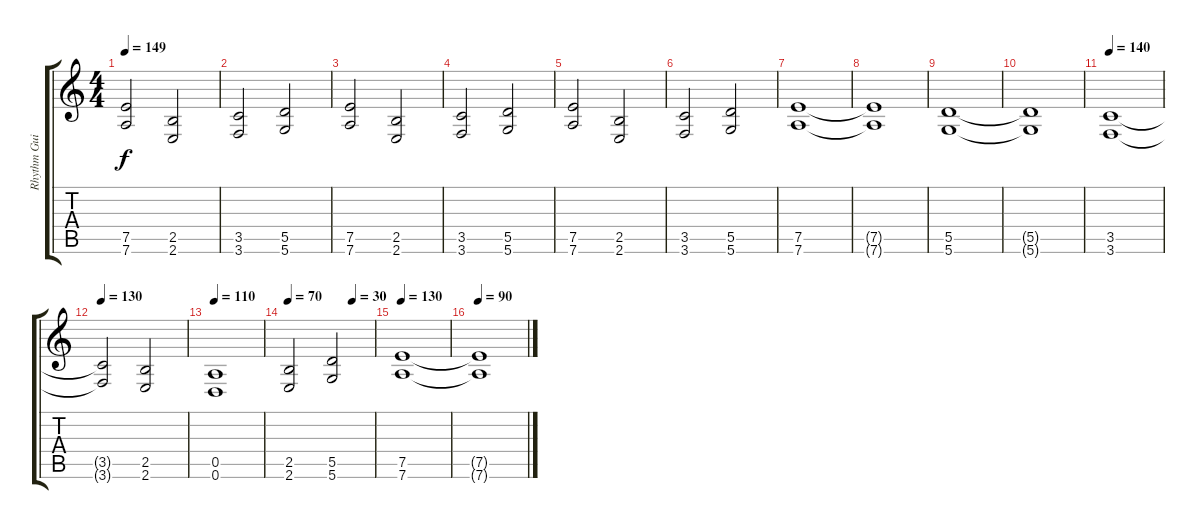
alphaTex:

\track ("Rhythm Guitar" "Rhythm Gui") {instrument distortionguitar}
\staff {score tabs}
\tuning (E4 B3 G3 D3 A2 D2) {hide}
\ts (4 4)
\tempo 149
\clef g2
\ks c
(7.5 7.6).2{dy f} (2.5 2.6).2 |
(3.5 3.6).2 (5.5 5.6).2 |
(7.5 7.6).2 (2.5 2.6).2 |
(3.5 3.6).2 (5.5 5.6).2 |
(7.5 7.6).2 (2.5 2.6).2 |
(3.5 3.6).2 (5.5 5.6).2 |
(7.5 7.6).1 |
(7.5{t} 7.6{t}).1 |
(5.5 5.6).1 |
(5.5{t} 5.6{t}).1 |
\tempo 140
(3.5 3.6).1 |
\tempo 130
(3.5{t} 3.6{t}).2 (2.5 2.6).2 |
\tempo 110
(0.5 0.6).1 |
\tempo 70
\tempo (30 0.75)
(2.5 2.6).2 (5.5 5.6).2 |
\tempo 130
(7.5 7.6).1 |
\tempo 90
(7.5{t} 7.6{t}).1
